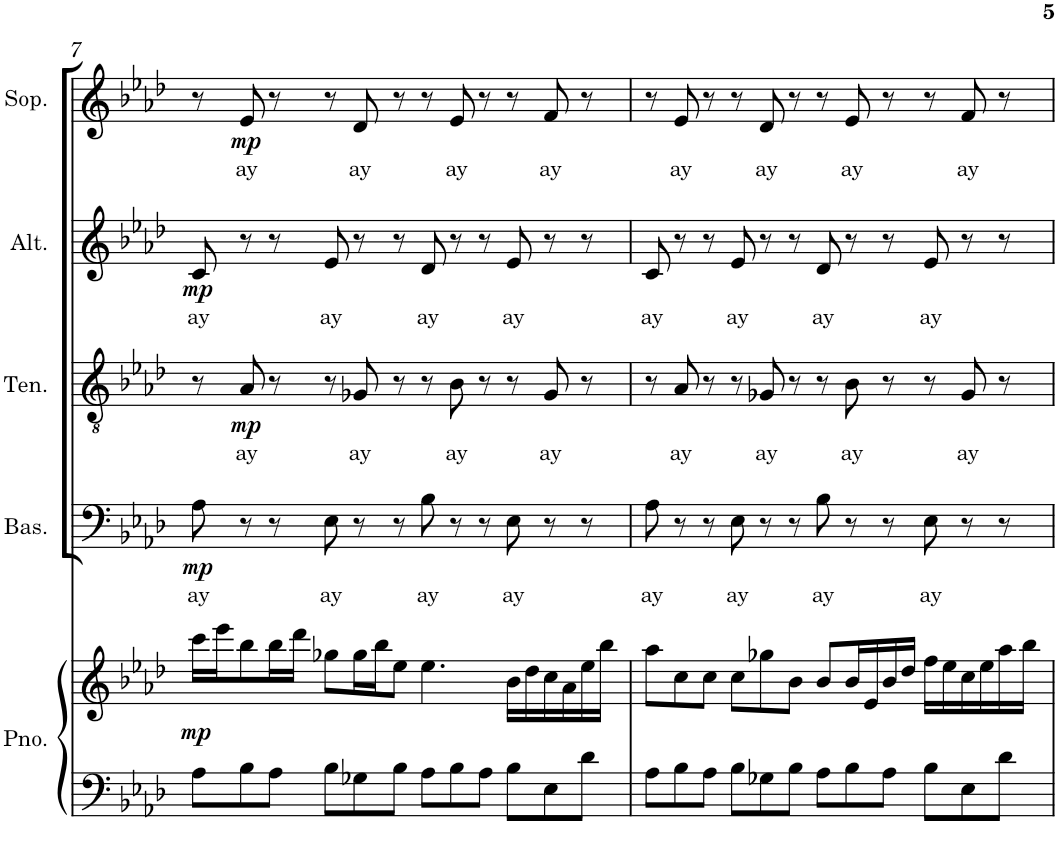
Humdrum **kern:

**kern	**kern	**dynam	**kern	**text	**dynam	**kern	**text	**dynam	**kern	**text	**dynam	**kern	**text	**dynam
*part5	*part5	*part5	*part4	*part4	*part4	*part3	*part3	*part3	*part2	*part2	*part2	*part1	*part1	*part1
*staff6	*staff5	*staff5/6	*staff4	*staff4	*staff4	*staff3	*staff3	*staff3	*staff2	*staff2	*staff2	*staff1	*staff1	*staff1
*I"Piano	*	*	*I"Bass	*	*	*I"Tenor	*	*	*I"Alto	*	*	*I"Soprano	*	*
*I'Pno.	*	*	*I'Bas.	*	*	*I'Ten.	*	*	*I'Alt.	*	*	*I'Sop.	*	*
!!LO:PB:g=z
*clefF4	*clefG2	*	*clefF4	*	*	*clefGv2	*	*	*clefG2	*	*	*clefG2	*	*
*k[b-e-a-d-]	*k[b-e-a-d-]	*	*k[b-e-a-d-]	*	*	*k[b-e-a-d-]	*	*	*k[b-e-a-d-]	*	*	*k[b-e-a-d-]	*	*
*A-:	*A-:	*	*A-:	*	*	*A-:	*	*	*A-:	*	*	*A-:	*	*
*M12/8	*M12/8	*	*M12/8	*	*	*M12/8	*	*	*M12/8	*	*	*M12/8	*	*
=7	=7	=7	=7	=7	=7	=7	=7	=7	=7	=7	=7	=7	=7	=7
!	!	!LO:DY:a=2	!	!LO:LY:b	!LO:DY:b	!	!	!	!	!LO:LY:b	!LO:DY:b	!	!	!
8A-\L	16ccc\LL	mp	8A-\	ay	mp	8r	.	.	8c/	ay	mp	8r	.	.
.	16eee-\J	.	.	.	.	.	.	.	.	.	.	.	.	.
!	!	!	!	!	!	!	!LO:LY:b	!LO:DY:b	!	!	!	!	!LO:LY:b	!LO:DY:b
8B-\	8bb-\	.	8r	.	.	8A-/	ay	mp	8r	.	.	8e-/	ay	mp
8A-\J	16bb-\L	.	8r	.	.	8r	.	.	8r	.	.	8r	.	.
.	16ddd-\JJ	.	.	.	.	.	.	.	.	.	.	.	.	.
!	!	!	!	!LO:LY:b	!	!	!	!	!	!LO:LY:b	!	!	!	!
8B-\L	8gg-X\L	.	8E-\	ay	.	8r	.	.	8e-/	ay	.	8r	.	.
!	!	!	!	!	!	!	!LO:LY:b	!	!	!	!	!	!LO:LY:b	!
8G-X\	16gg-\L	.	8r	.	.	8G-X/	ay	.	8r	.	.	8d-/	ay	.
.	16bb-\J	.	.	.	.	.	.	.	.	.	.	.	.	.
8B-\J	8ee-\J	.	8r	.	.	8r	.	.	8r	.	.	8r	.	.
!	!	!	!	!LO:LY:b	!	!	!	!	!	!LO:LY:b	!	!	!	!
8A-\L	4.ee-\	.	8B-\	ay	.	8r	.	.	8d-/	ay	.	8r	.	.
!	!	!	!	!	!	!	!LO:LY:b	!	!	!	!	!	!LO:LY:b	!
8B-\	.	.	8r	.	.	8B-\	ay	.	8r	.	.	8e-/	ay	.
8A-\J	.	.	8r	.	.	8r	.	.	8r	.	.	8r	.	.
!	!	!	!	!LO:LY:b	!	!	!	!	!	!LO:LY:b	!	!	!	!
8B-\L	16b-\LL	.	8E-\	ay	.	8r	.	.	8e-/	ay	.	8r	.	.
.	16dd-\	.	.	.	.	.	.	.	.	.	.	.	.	.
!	!	!	!	!	!	!	!LO:LY:b	!	!	!	!	!	!LO:LY:b	!
8E-\	16cc\	.	8r	.	.	8G-/	ay	.	8r	.	.	8f/	ay	.
.	16a-\	.	.	.	.	.	.	.	.	.	.	.	.	.
8d-\J	16ee-\	.	8r	.	.	8r	.	.	8r	.	.	8r	.	.
.	16bb-\JJ	.	.	.	.	.	.	.	.	.	.	.	.	.
=8	=8	=8	=8	=8	=8	=8	=8	=8	=8	=8	=8	=8	=8	=8
!	!	!	!	!LO:LY:b	!	!	!	!	!	!LO:LY:b	!	!	!	!
8A-\L	8aa-\L	.	8A-\	ay	.	8r	.	.	8c/	ay	.	8r	.	.
!	!	!	!	!	!	!	!LO:LY:b	!	!	!	!	!	!LO:LY:b	!
8B-\	8cc\	.	8r	.	.	8A-/	ay	.	8r	.	.	8e-/	ay	.
8A-\J	8cc\J	.	8r	.	.	8r	.	.	8r	.	.	8r	.	.
!	!	!	!	!LO:LY:b	!	!	!	!	!	!LO:LY:b	!	!	!	!
8B-\L	8cc\L	.	8E-\	ay	.	8r	.	.	8e-/	ay	.	8r	.	.
!	!	!	!	!	!	!	!LO:LY:b	!	!	!	!	!	!LO:LY:b	!
8G-X\	8gg-X\	.	8r	.	.	8G-X/	ay	.	8r	.	.	8d-/	ay	.
8B-\J	8b-\J	.	8r	.	.	8r	.	.	8r	.	.	8r	.	.
!	!	!	!	!LO:LY:b	!	!	!	!	!	!LO:LY:b	!	!	!	!
8A-\L	8b-/L	.	8B-\	ay	.	8r	.	.	8d-/	ay	.	8r	.	.
!	!	!	!	!	!	!	!LO:LY:b	!	!	!	!	!	!LO:LY:b	!
8B-\	16b-/L	.	8r	.	.	8B-\	ay	.	8r	.	.	8e-/	ay	.
.	16e-/	.	.	.	.	.	.	.	.	.	.	.	.	.
8A-\J	16b-/	.	8r	.	.	8r	.	.	8r	.	.	8r	.	.
.	16dd-/JJ	.	.	.	.	.	.	.	.	.	.	.	.	.
!	!	!	!	!LO:LY:b	!	!	!	!	!	!LO:LY:b	!	!	!	!
8B-\L	16ff\LL	.	8E-\	ay	.	8r	.	.	8e-/	ay	.	8r	.	.
.	16ee-\	.	.	.	.	.	.	.	.	.	.	.	.	.
!	!	!	!	!	!	!	!LO:LY:b	!	!	!	!	!	!LO:LY:b	!
8E-\	16cc\	.	8r	.	.	8G-/	ay	.	8r	.	.	8f/	ay	.
.	16ee-\	.	.	.	.	.	.	.	.	.	.	.	.	.
8d-\J	16aa-\	.	8r	.	.	8r	.	.	8r	.	.	8r	.	.
.	16bb-\JJ	.	.	.	.	.	.	.	.	.	.	.	.	.
=	=	=	=	=	=	=	=	=	=	=	=	=	=	=
*-	*-	*-	*-	*-	*-	*-	*-	*-	*-	*-	*-	*-	*-	*-
